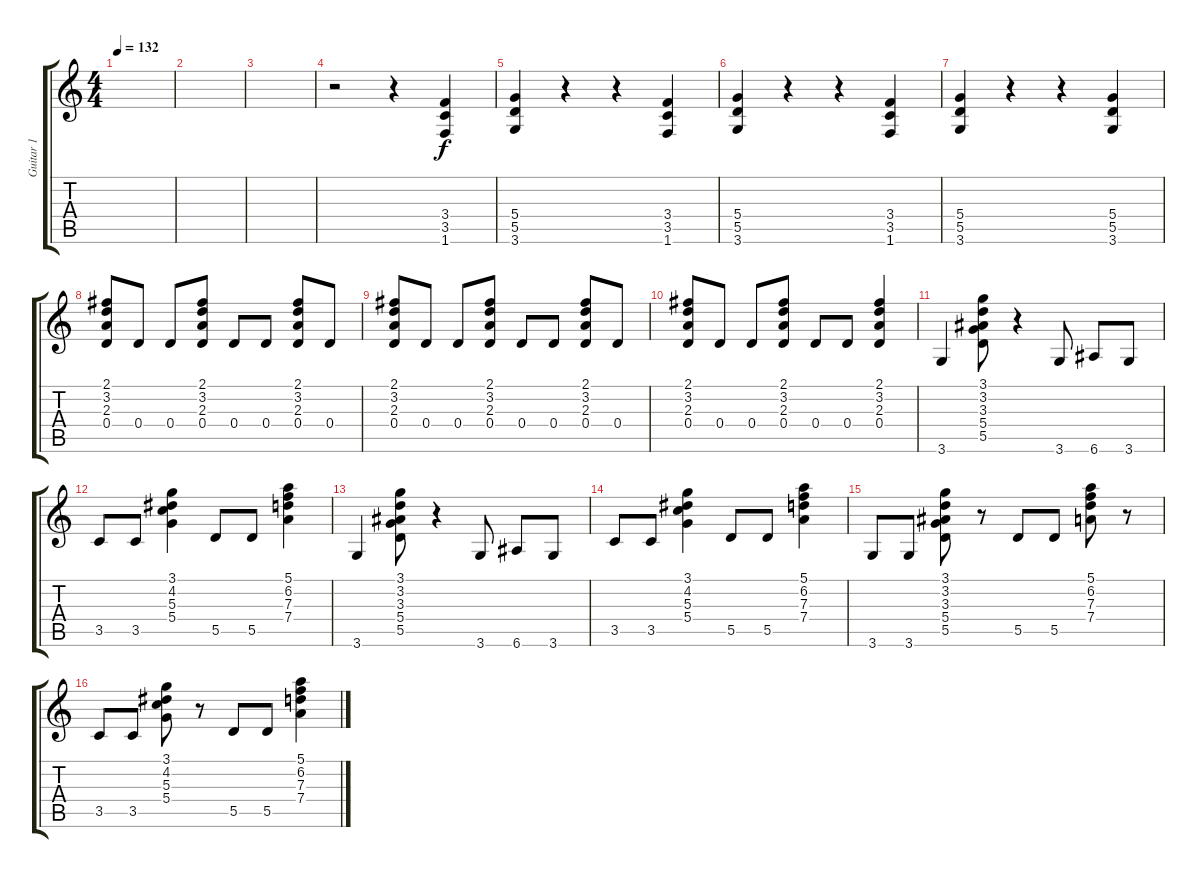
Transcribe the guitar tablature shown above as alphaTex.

\track ("Guitar 1" "Guitar 1") {instrument distortionguitar}
\staff {score tabs}
\tuning (E4 B3 G3 D3 A2 E2) {hide}
\ts (4 4)
\tempo 132
\clef g2
\ks c
|
|
|
r.2 r.4 (3.4 3.5 1.6).4 |
(5.4 5.5 3.6).4 r.4 r.4 (3.4 3.5 1.6).4 |
(5.4 5.5 3.6).4 r.4 r.4 (3.4 3.5 1.6).4 |
(5.4 5.5 3.6).4 r.4 r.4 (5.4 5.5 3.6).4 |
(2.1 3.2 2.3 0.4).8 0.4.8 0.4.8 (2.1 3.2 2.3 0.4).8 0.4.8 0.4.8 (2.1 3.2 2.3 0.4).8 0.4.8 |
(2.1 3.2 2.3 0.4).8 0.4.8 0.4.8 (2.1 3.2 2.3 0.4).8 0.4.8 0.4.8 (2.1 3.2 2.3 0.4).8 0.4.8 |
(2.1 3.2 2.3 0.4).8 0.4.8 0.4.8 (2.1 3.2 2.3 0.4).8 0.4.8 0.4.8 (2.1 3.2 2.3 0.4).4 |
3.6.4 (3.1 3.2 3.3 5.4 5.5).8 r.4 3.6.8 6.6.8 3.6.8 |
3.5.8 3.5.8 (3.1 4.2 5.3 5.4).4 5.5.8 5.5.8 (5.1 6.2 7.3 7.4).4 |
3.6.4 (3.1 3.2 3.3 5.4 5.5).8 r.4 3.6.8 6.6.8 3.6.8 |
3.5.8 3.5.8 (3.1 4.2 5.3 5.4).4 5.5.8 5.5.8 (5.1 6.2 7.3 7.4).4 |
3.6.8 3.6.8 (3.1 3.2 3.3 5.4 5.5).8 r.8 5.5.8 5.5.8 (5.1 6.2 7.3 7.4).8 r.8 |
3.5.8 3.5.8 (3.1 4.2 5.3 5.4).8 r.8 5.5.8 5.5.8 (5.1 6.2 7.3 7.4).4
